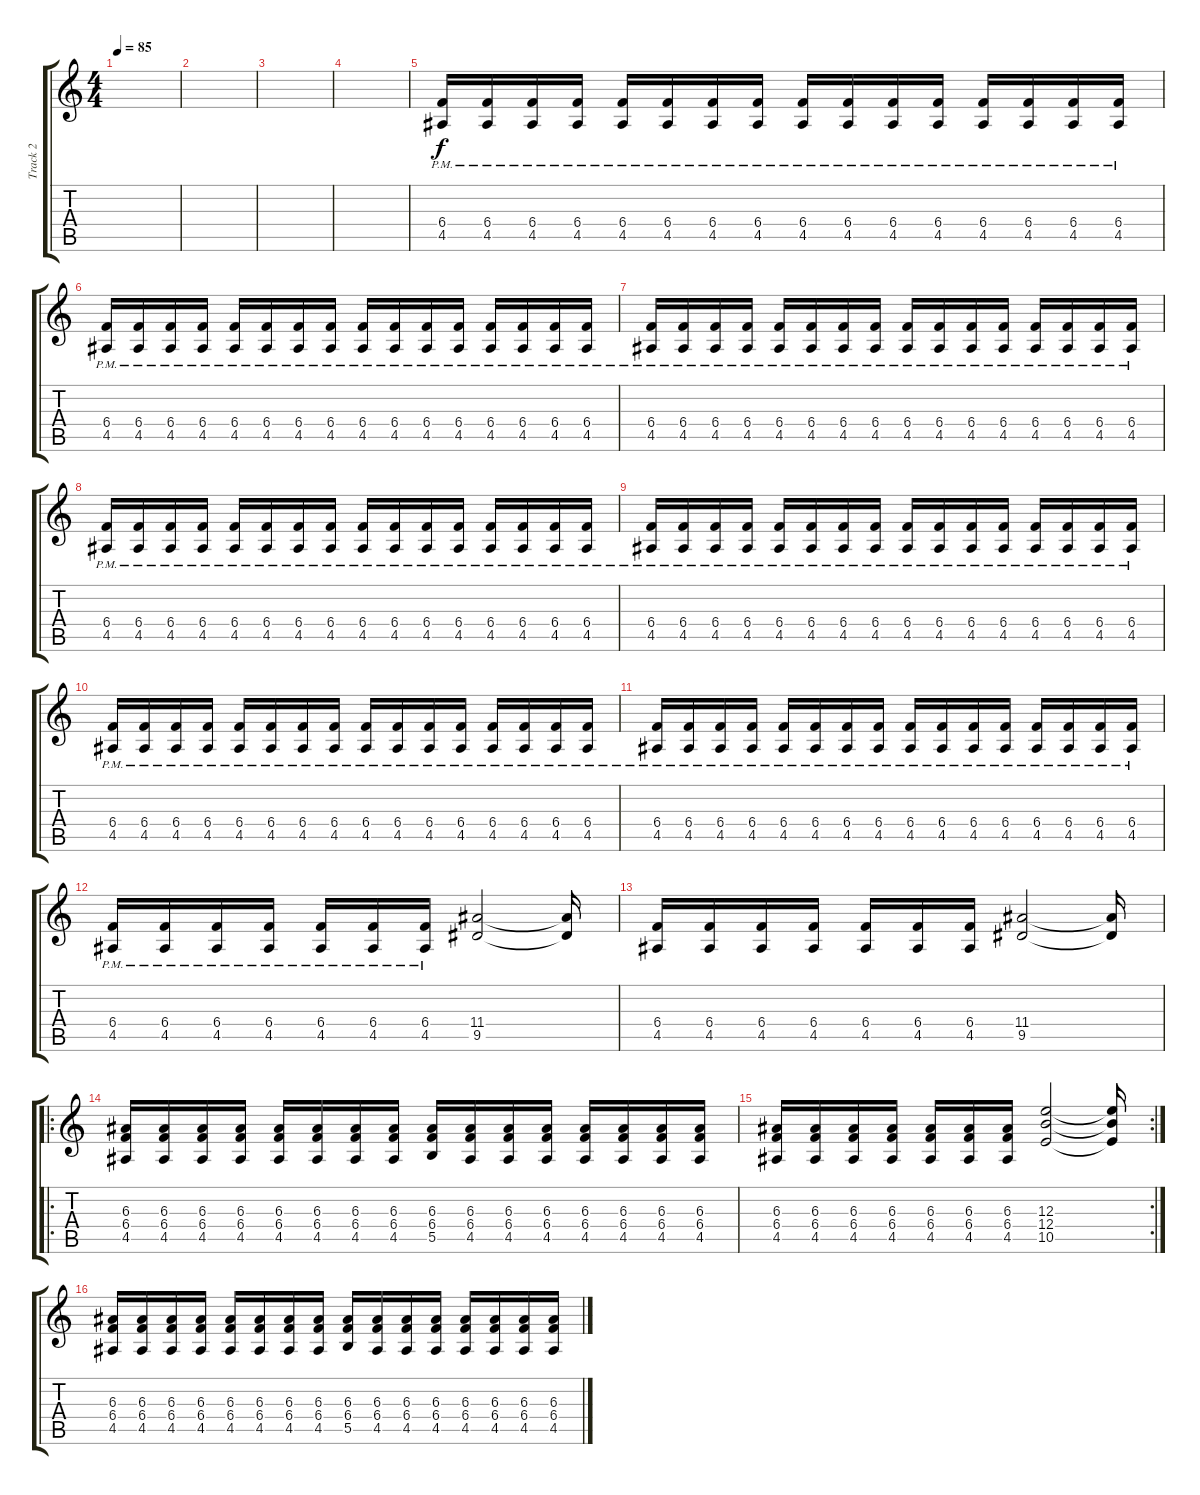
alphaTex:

\track ("Track 2" "Track 2") {instrument overdrivenguitar}
\staff {score tabs}
\tuning (Db4 Ab3 E3 B2 Gb2 Db2) {hide}
\ts (4 4)
\tempo 85
\clef g2
\ks c
|
|
|
|
(6.4{pm} 4.5{pm}).16 (6.4{pm} 4.5{pm}).16 (6.4{pm} 4.5).16 (6.4{pm} 4.5{pm}).16 (6.4{pm} 4.5{pm}).16 (6.4{pm} 4.5{pm}).16 (6.4{pm} 4.5{pm}).16 (6.4{pm} 4.5{pm}).16 (6.4{pm} 4.5{pm}).16 (6.4{pm} 4.5{pm}).16 (6.4{pm} 4.5{pm}).16 (6.4{pm} 4.5{pm}).16 (6.4{pm} 4.5{pm}).16 (6.4{pm} 4.5{pm}).16 (6.4{pm} 4.5{pm}).16 (6.4{pm} 4.5{pm}).16 |
(6.4{pm} 4.5{pm}).16 (6.4{pm} 4.5{pm}).16 (6.4{pm} 4.5).16 (6.4{pm} 4.5{pm}).16 (6.4{pm} 4.5{pm}).16 (6.4{pm} 4.5{pm}).16 (6.4{pm} 4.5{pm}).16 (6.4{pm} 4.5{pm}).16 (6.4{pm} 4.5{pm}).16 (6.4{pm} 4.5{pm}).16 (6.4{pm} 4.5{pm}).16 (6.4{pm} 4.5{pm}).16 (6.4{pm} 4.5{pm}).16 (6.4{pm} 4.5{pm}).16 (6.4{pm} 4.5{pm}).16 (6.4{pm} 4.5{pm}).16 |
(6.4{pm} 4.5{pm}).16 (6.4{pm} 4.5{pm}).16 (6.4{pm} 4.5).16 (6.4{pm} 4.5{pm}).16 (6.4{pm} 4.5{pm}).16 (6.4{pm} 4.5{pm}).16 (6.4{pm} 4.5{pm}).16 (6.4{pm} 4.5{pm}).16 (6.4{pm} 4.5{pm}).16 (6.4{pm} 4.5{pm}).16 (6.4{pm} 4.5{pm}).16 (6.4{pm} 4.5{pm}).16 (6.4{pm} 4.5{pm}).16 (6.4{pm} 4.5{pm}).16 (6.4{pm} 4.5{pm}).16 (6.4{pm} 4.5{pm}).16 |
(6.4{pm} 4.5{pm}).16 (6.4{pm} 4.5{pm}).16 (6.4{pm} 4.5).16 (6.4{pm} 4.5{pm}).16 (6.4{pm} 4.5{pm}).16 (6.4{pm} 4.5{pm}).16 (6.4{pm} 4.5{pm}).16 (6.4{pm} 4.5{pm}).16 (6.4{pm} 4.5{pm}).16 (6.4{pm} 4.5{pm}).16 (6.4{pm} 4.5{pm}).16 (6.4{pm} 4.5{pm}).16 (6.4{pm} 4.5{pm}).16 (6.4{pm} 4.5{pm}).16 (6.4{pm} 4.5{pm}).16 (6.4{pm} 4.5{pm}).16 |
(6.4{pm} 4.5{pm}).16 (6.4{pm} 4.5{pm}).16 (6.4{pm} 4.5).16 (6.4{pm} 4.5{pm}).16 (6.4{pm} 4.5{pm}).16 (6.4{pm} 4.5{pm}).16 (6.4{pm} 4.5{pm}).16 (6.4{pm} 4.5{pm}).16 (6.4{pm} 4.5{pm}).16 (6.4{pm} 4.5{pm}).16 (6.4{pm} 4.5{pm}).16 (6.4{pm} 4.5{pm}).16 (6.4{pm} 4.5{pm}).16 (6.4{pm} 4.5{pm}).16 (6.4{pm} 4.5{pm}).16 (6.4{pm} 4.5{pm}).16 |
(6.4{pm} 4.5{pm}).16 (6.4{pm} 4.5{pm}).16 (6.4{pm} 4.5).16 (6.4{pm} 4.5{pm}).16 (6.4{pm} 4.5{pm}).16 (6.4{pm} 4.5{pm}).16 (6.4{pm} 4.5{pm}).16 (6.4{pm} 4.5{pm}).16 (6.4{pm} 4.5{pm}).16 (6.4{pm} 4.5{pm}).16 (6.4{pm} 4.5{pm}).16 (6.4{pm} 4.5{pm}).16 (6.4{pm} 4.5{pm}).16 (6.4{pm} 4.5{pm}).16 (6.4{pm} 4.5{pm}).16 (6.4{pm} 4.5{pm}).16 |
(6.4{pm} 4.5{pm}).16 (6.4{pm} 4.5{pm}).16 (6.4{pm} 4.5).16 (6.4{pm} 4.5{pm}).16 (6.4{pm} 4.5{pm}).16 (6.4{pm} 4.5{pm}).16 (6.4{pm} 4.5{pm}).16 (6.4{pm} 4.5{pm}).16 (6.4{pm} 4.5{pm}).16 (6.4{pm} 4.5{pm}).16 (6.4{pm} 4.5{pm}).16 (6.4{pm} 4.5{pm}).16 (6.4{pm} 4.5{pm}).16 (6.4{pm} 4.5{pm}).16 (6.4{pm} 4.5{pm}).16 (6.4{pm} 4.5{pm}).16 |
(6.4{pm} 4.5{pm}).16 (6.4{pm} 4.5{pm}).16 (6.4{pm} 4.5).16 (6.4{pm} 4.5{pm}).16 (6.4{pm} 4.5{pm}).16 (6.4{pm} 4.5{pm}).16 (6.4{pm} 4.5{pm}).16 (11.4 9.5).2 (11.4{t} 9.5{t}).16 |
(6.4 4.5).16 (6.4 4.5).16 (6.4 4.5).16 (6.4 4.5).16 (6.4 4.5).16 (6.4 4.5).16 (6.4 4.5).16 (11.4 9.5).2 (11.4{t} 9.5{t}).16 |
\ro
(6.3 6.4 4.5).16 (6.3 6.4 4.5).16 (6.3 6.4 4.5).16 (6.3 6.4 4.5).16 (6.3 6.4 4.5).16 (6.3 6.4 4.5).16 (6.3 6.4 4.5).16 (6.3 6.4 4.5).16 (6.3 6.4 5.5).16 (6.3 6.4 4.5).16 (6.3 6.4 4.5).16 (6.3 6.4 4.5).16 (6.3 6.4 4.5).16 (6.3 6.4 4.5).16 (6.3 6.4 4.5).16 (6.3 6.4 4.5).16 |
\rc 2
(6.3 6.4 4.5).16 (6.3 6.4 4.5).16 (6.3 6.4 4.5).16 (6.3 6.4 4.5).16 (6.3 6.4 4.5).16 (6.3 6.4 4.5).16 (6.3 6.4 4.5).16 (12.3 12.4 10.5).2 (12.3{t} 12.4{t} 10.5{t}).16 |
(6.3 6.4 4.5).16 (6.3 6.4 4.5).16 (6.3 6.4 4.5).16 (6.3 6.4 4.5).16 (6.3 6.4 4.5).16 (6.3 6.4 4.5).16 (6.3 6.4 4.5).16 (6.3 6.4 4.5).16 (6.3 6.4 5.5).16 (6.3 6.4 4.5).16 (6.3 6.4 4.5).16 (6.3 6.4 4.5).16 (6.3 6.4 4.5).16 (6.3 6.4 4.5).16 (6.3 6.4 4.5).16 (6.3 6.4 4.5).16
